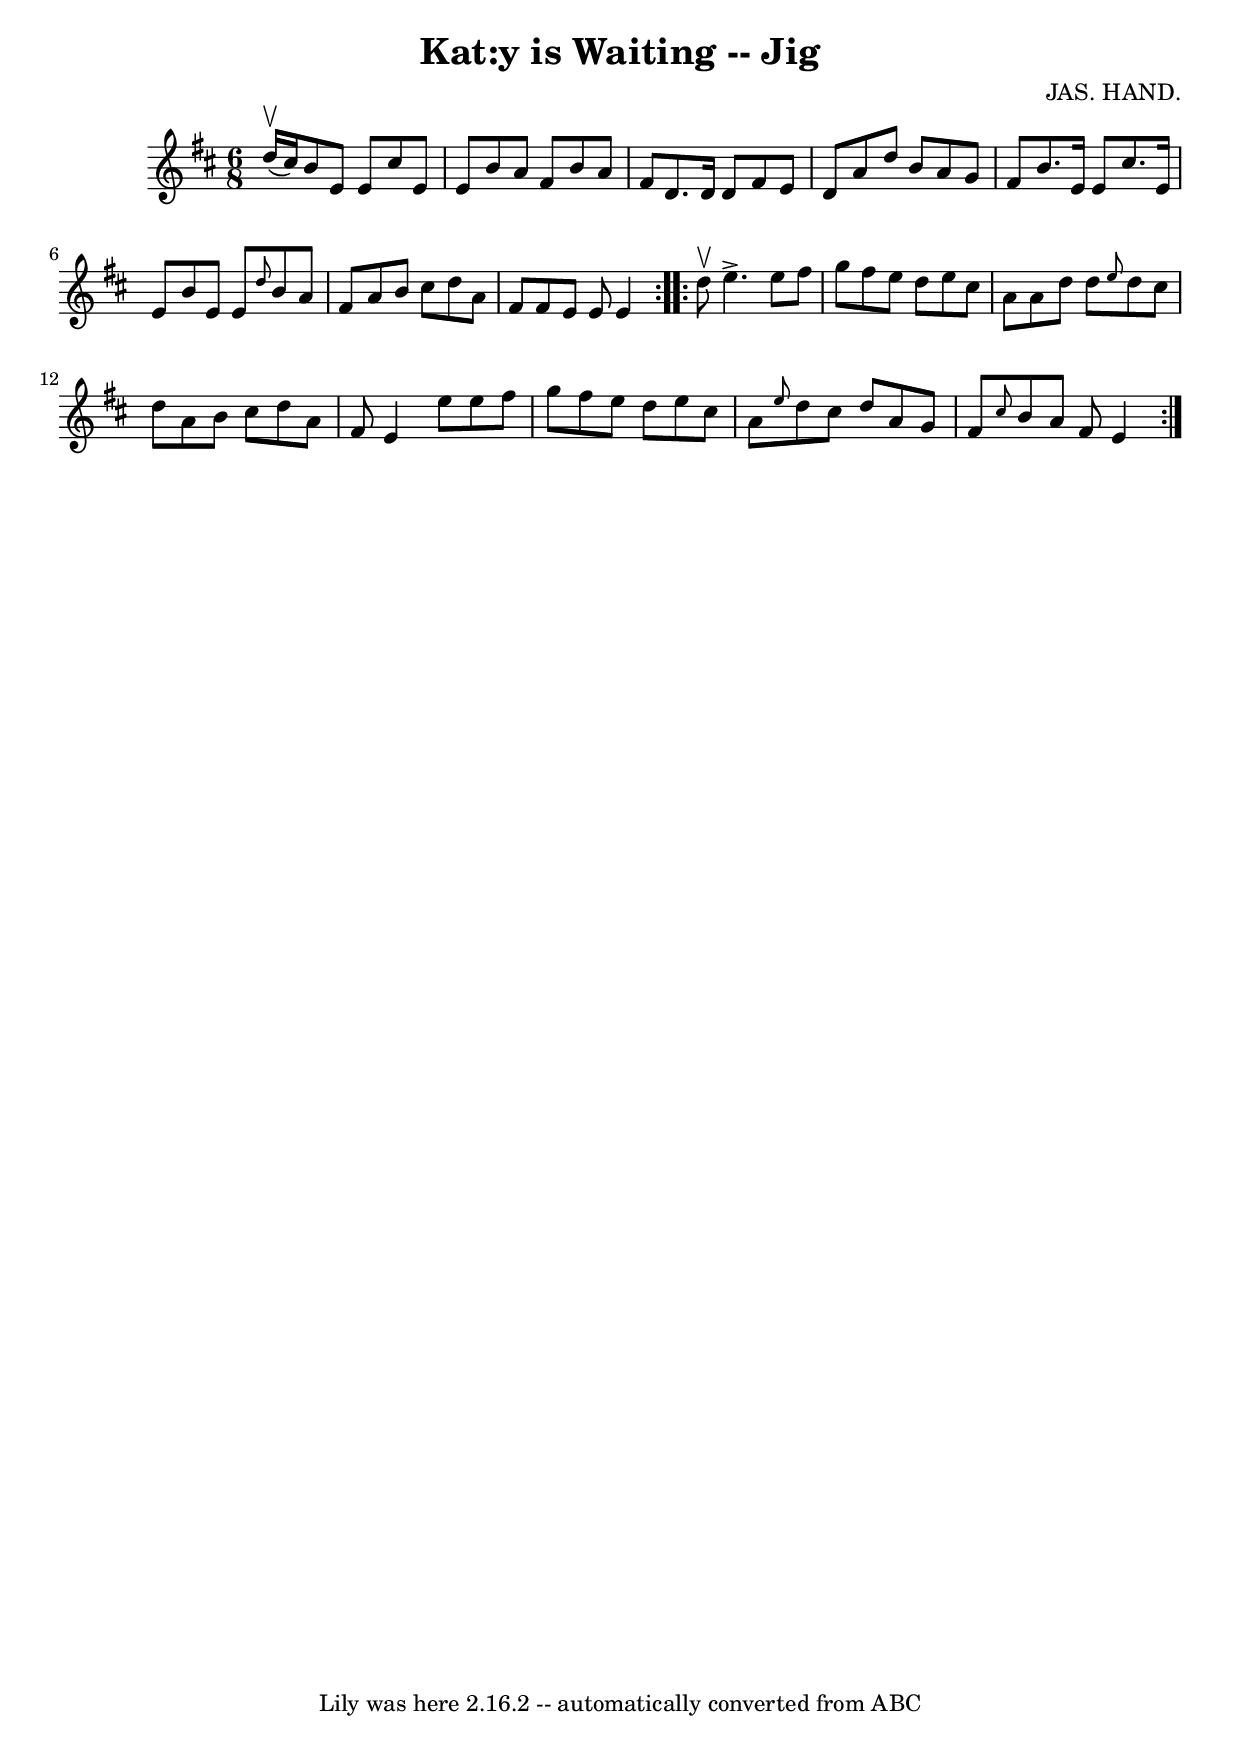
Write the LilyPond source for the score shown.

\version "2.16.2"
\include "Mammoth.ily"
\header {
  %% book = "Ryan's Mammoth Collection"
  composer = "JAS. HAND."
  crossRefNumber = "1"
  footnotes = "\\\\83 421"
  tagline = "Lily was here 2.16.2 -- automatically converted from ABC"
  title = "Kat:y is Waiting -- Jig"

}
voicedefault =  {



  \repeat volta 2 {

    \time 6/8 
    \key e \dorian
    d''16^\upbow(cis''16) |
    b'8 e'8 
    e'8 cis''8 e'8 e'8    |
    b'8 a'8 fis'8 b'8 a'8  
    fis'8    |
    d'8. d'16 d'8 fis'8 e'8 d'8    |
    
    a'8 d''8 b'8 a'8 g'8 fis'8    |
    b'8. e'16 e'8   
    cis''8. e'16 e'8    |
    b'8 e'8 e'8  \grace { d''8  
			}   
    b'8 a'8 fis'8    |
    a'8 b'8 cis''8 d''8 a'8 fis'8  
    |
    fis'8 e'8 e'8 e'4    
  }     
  \repeat volta 2 {
    d''8^\upbow |
    e''4.^\accent e''8 fis''8 g''8    |
    
    fis''8 e''8 d''8 e''8 cis''8 a'8    |
    a'8 d''8    
    d''8  \grace { e''8  
		 } d''8 cis''8 d''8    |
    a'8 b'8    
    cis''8 d''8 a'8 fis'8    |
    e'4 e''8 e''8 fis''8    
    g''8    |
    fis''8 e''8 d''8 e''8 cis''8 a'8    |
    
    \grace { e''8  
	   } d''8 cis''8 d''8 a'8 g'8 fis'8    |
    
    \grace { cis''8  
	   } b'8 a'8 fis'8 e'4    
  }   

}

\score{
  <<

    \context Staff="default"
    {
      \voicedefault 
      
    }

  >>
  \layout {
    
  }
  \midi {
  }

}
